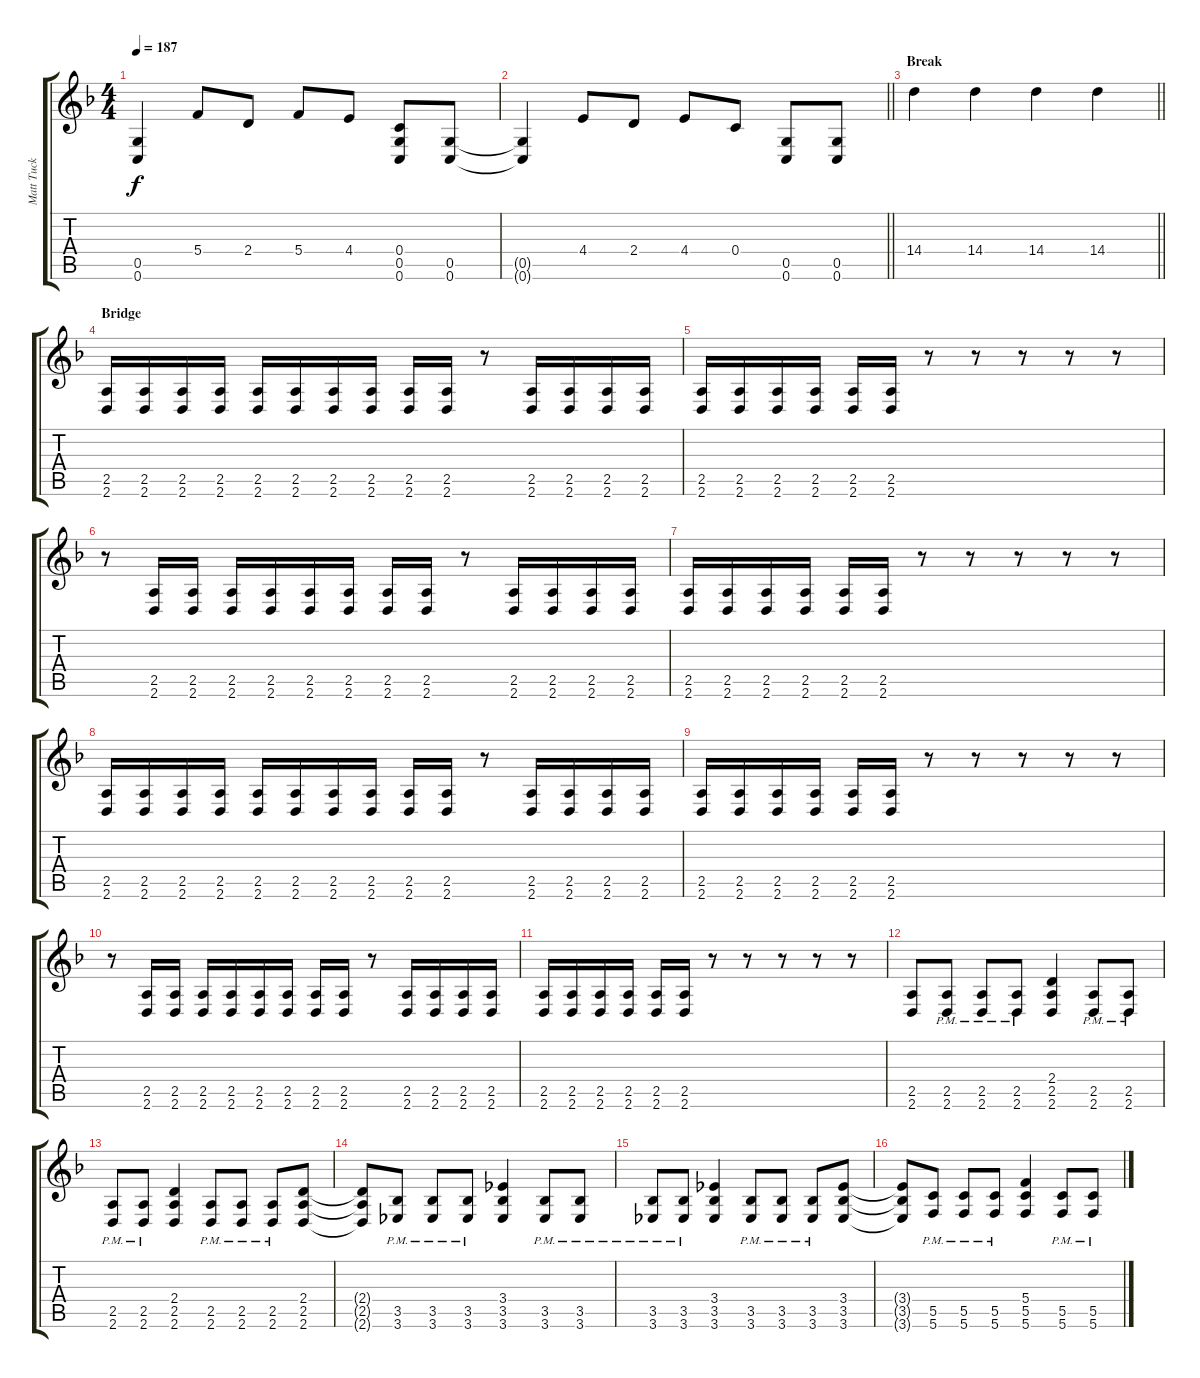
\track ("Matt Tuck" "Matt Tuck") {instrument distortionguitar}
\staff {score tabs}
\tuning (D4 A3 F3 C3 G2 C2) {hide}
\ts (4 4)
\tempo 187
\clef g2
\ks f
(0.5{t} 0.6{t}).4{dy f} 5.4.8 2.4.8 5.4.8 4.4.8 (0.4 0.5 0.6).8 (0.5 0.6).8 |
\barLineRight lightlight
(0.5{t} 0.6{t}).4 4.4.8 2.4.8 4.4.8 0.4.8 (0.5 0.6).8 (0.5 0.6).8 |
\section ("" "Break")
\barLineRight lightlight
14.4.4 14.4.4 14.4.4 14.4.4 |
\section ("" "Bridge")
(2.5 2.6).16 (2.5 2.6).16 (2.5 2.6).16 (2.5 2.6).16 (2.5 2.6).16 (2.5 2.6).16 (2.5 2.6).16 (2.5 2.6).16 (2.5 2.6).16 (2.5 2.6).16 r.8 (2.5 2.6).16 (2.5 2.6).16 (2.5 2.6).16 (2.5 2.6).16 |
(2.5 2.6).16 (2.5 2.6).16 (2.5 2.6).16 (2.5 2.6).16 (2.5 2.6).16 (2.5 2.6).16 r.8 r.8 r.8 r.8 r.8 |
r.8 (2.5 2.6).16 (2.5 2.6).16 (2.5 2.6).16 (2.5 2.6).16 (2.5 2.6).16 (2.5 2.6).16 (2.5 2.6).16 (2.5 2.6).16 r.8 (2.5 2.6).16 (2.5 2.6).16 (2.5 2.6).16 (2.5 2.6).16 |
(2.5 2.6).16 (2.5 2.6).16 (2.5 2.6).16 (2.5 2.6).16 (2.5 2.6).16 (2.5 2.6).16 r.8 r.8 r.8 r.8 r.8 |
(2.5 2.6).16 (2.5 2.6).16 (2.5 2.6).16 (2.5 2.6).16 (2.5 2.6).16 (2.5 2.6).16 (2.5 2.6).16 (2.5 2.6).16 (2.5 2.6).16 (2.5 2.6).16 r.8 (2.5 2.6).16 (2.5 2.6).16 (2.5 2.6).16 (2.5 2.6).16 |
(2.5 2.6).16 (2.5 2.6).16 (2.5 2.6).16 (2.5 2.6).16 (2.5 2.6).16 (2.5 2.6).16 r.8 r.8 r.8 r.8 r.8 |
r.8 (2.5 2.6).16 (2.5 2.6).16 (2.5 2.6).16 (2.5 2.6).16 (2.5 2.6).16 (2.5 2.6).16 (2.5 2.6).16 (2.5 2.6).16 r.8 (2.5 2.6).16 (2.5 2.6).16 (2.5 2.6).16 (2.5 2.6).16 |
(2.5 2.6).16 (2.5 2.6).16 (2.5 2.6).16 (2.5 2.6).16 (2.5 2.6).16 (2.5 2.6).16 r.8 r.8 r.8 r.8 r.8 |
(2.5 2.6).8 (2.5{pm} 2.6{pm}).8 (2.5{pm} 2.6{pm}).8 (2.5{pm} 2.6{pm}).8 (2.4 2.5 2.6).4 (2.5{pm} 2.6{pm}).8 (2.5{pm} 2.6{pm}).8 |
(2.5{pm} 2.6{pm}).8 (2.5{pm} 2.6{pm}).8 (2.4 2.5 2.6).4 (2.5{pm} 2.6{pm}).8 (2.5{pm} 2.6{pm}).8 (2.5{pm} 2.6{pm}).8 (2.4 2.5 2.6).8 |
(2.4{t} 2.5{t} 2.6{t}).8 (3.5{pm} 3.6{pm}).8 (3.5{pm} 3.6{pm}).8 (3.5{pm} 3.6{pm}).8 (3.4 3.5 3.6).4 (3.5{pm} 3.6{pm}).8 (3.5{pm} 3.6{pm}).8 |
(3.5{pm} 3.6{pm}).8 (3.5{pm} 3.6{pm}).8 (3.4 3.5 3.6).4 (3.5{pm} 3.6{pm}).8 (3.5{pm} 3.6{pm}).8 (3.5{pm} 3.6{pm}).8 (3.4 3.5 3.6).8 |
(3.4{t} 3.5{t} 3.6{t}).8 (5.5{pm} 5.6{pm}).8 (5.5{pm} 5.6{pm}).8 (5.5{pm} 5.6{pm}).8 (5.4 5.5 5.6).4 (5.5{pm} 5.6{pm}).8 (5.5{pm} 5.6{pm}).8
